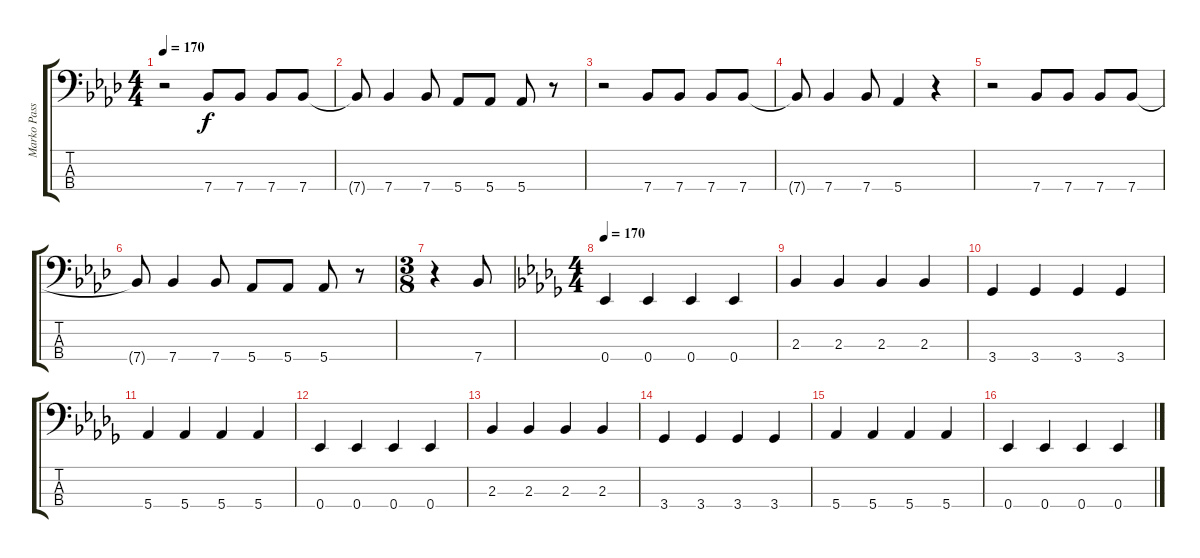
\track ("Marko Passikoski (Bass)" "Marko Pass") {instrument electricbasspick}
\staff {score tabs}
\tuning (Gb2 Db2 Ab1 Eb1) {hide}
\ts (4 4)
\tempo 170
\clef f4
\ks ab
r.2{dy f} 7.4.8 7.4.8 7.4.8 7.4.8 |
7.4{t}.8 7.4.4 7.4.8 5.4.8 5.4.8 5.4.8 r.8 |
r.2 7.4.8 7.4.8 7.4.8 7.4.8 |
7.4{t}.8 7.4.4 7.4.8 5.4.4 r.4 |
r.2 7.4.8 7.4.8 7.4.8 7.4.8 |
7.4{t}.8 7.4.4 7.4.8 5.4.8 5.4.8 5.4.8 r.8 |
\ts (3 8)
r.4 7.4.8 |
\ts (4 4)
\tempo 170
\ks db
0.4.4 0.4.4 0.4.4 0.4.4 |
2.3.4 2.3.4 2.3.4 2.3.4 |
3.4.4 3.4.4 3.4.4 3.4.4 |
5.4.4 5.4.4 5.4.4 5.4.4 |
0.4.4 0.4.4 0.4.4 0.4.4 |
2.3.4 2.3.4 2.3.4 2.3.4 |
3.4.4 3.4.4 3.4.4 3.4.4 |
5.4.4 5.4.4 5.4.4 5.4.4 |
0.4.4 0.4.4 0.4.4 0.4.4
